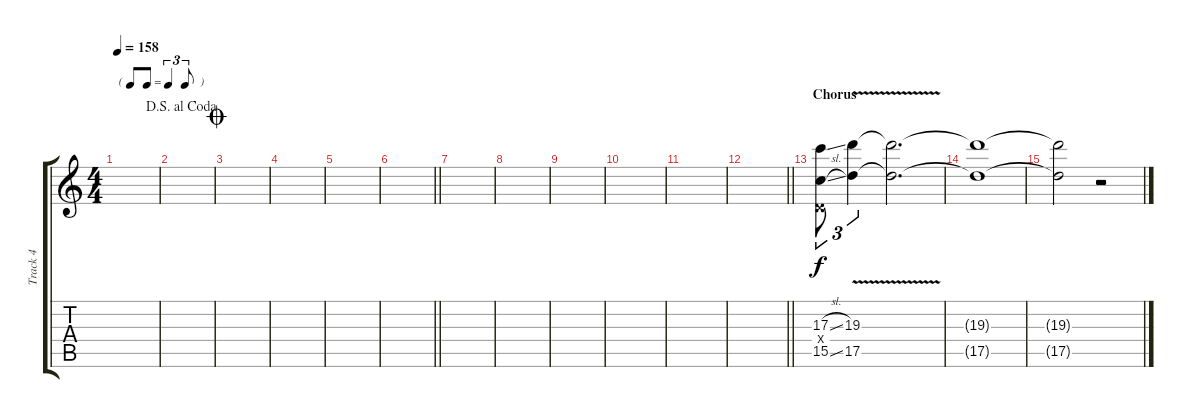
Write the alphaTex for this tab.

\track ("Track 4" "Track 4") {instrument distortionguitar}
\staff {score tabs}
\tuning (E4 B3 G3 D3 A2 D2) {hide}
\ts (4 4)
\tf triplet8th
\tempo 158
\clef g2
\ks c
|
\jump dalsegnoalcoda
|
\jump coda
|
|
|
\barLineRight lightlight
|
|
|
|
|
|
\barLineRight lightlight
|
\section ("" "Chorus")
(17.3{sl} 0.4{x} 15.5{sl}).8{tu (3 2)} (19.3 17.5{v}).4{tu (3 2)} (19.3{t} 17.5{t}).2{d} |
(19.3{t} 17.5{t}).1 |
(19.3{t} 17.5{t}).2 r.2
